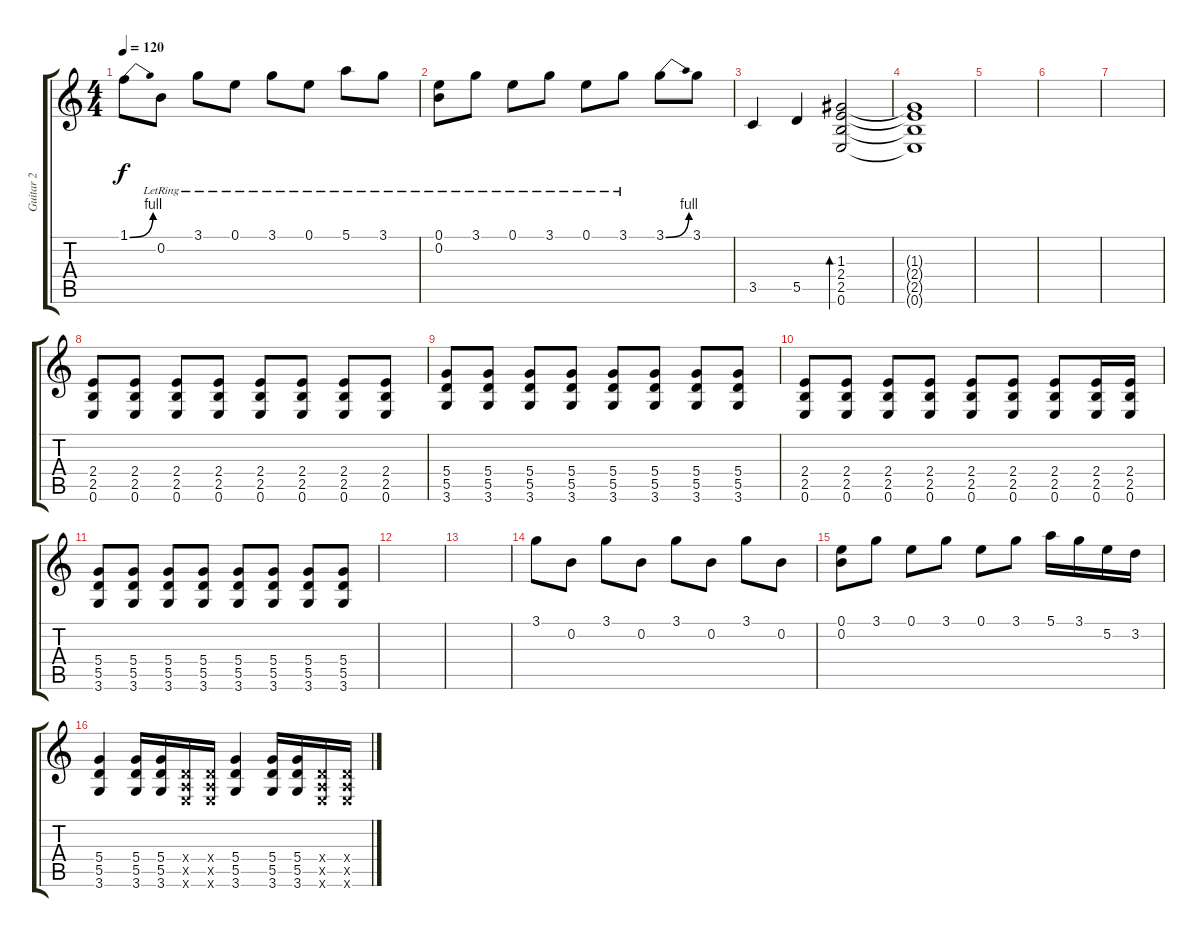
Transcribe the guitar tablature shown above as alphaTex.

\track ("Guitar 2" "Guitar 2") {instrument overdrivenguitar}
\staff {score tabs}
\tuning (E4 B3 G3 D3 A2 E2) {hide}
\ts (4 4)
\tempo 120
\clef g2
\ks c
1.1{be (bend 0 0 60 4)}.8{dy f} 0.2{lr}.8 3.1{lr}.8 0.1{lr}.8 3.1{lr}.8 0.1{lr}.8 5.1{lr}.8 3.1{lr}.8 |
(0.1{lr} 0.2{lr}).8 3.1{lr}.8 0.1{lr}.8 3.1{lr}.8 0.1{lr}.8 3.1{lr}.8 3.1{be (bend 0 0 60 4)}.8 3.1.8 |
3.5.4 5.5.4 (1.3 2.4 2.5 0.6).2{bd 120} |
(1.3{t} 2.4{t} 2.5{t} 0.6{t}).1 |
|
|
|
(2.4 2.5 0.6).8{instrument distortionguitar} (2.4 2.5 0.6).8 (2.4 2.5 0.6).8 (2.4 2.5 0.6).8 (2.4 2.5 0.6).8 (2.4 2.5 0.6).8 (2.4 2.5 0.6).8 (2.4 2.5 0.6).8 |
(5.4 5.5 3.6).8 (5.4 5.5 3.6).8 (5.4 5.5 3.6).8 (5.4 5.5 3.6).8 (5.4 5.5 3.6).8 (5.4 5.5 3.6).8 (5.4 5.5 3.6).8 (5.4 5.5 3.6).8 |
(2.4 2.5 0.6).8 (2.4 2.5 0.6).8 (2.4 2.5 0.6).8 (2.4 2.5 0.6).8 (2.4 2.5 0.6).8 (2.4 2.5 0.6).8 (2.4 2.5 0.6).8 (2.4 2.5 0.6).16 (2.4 2.5 0.6).16 |
(5.4 5.5 3.6).8 (5.4 5.5 3.6).8 (5.4 5.5 3.6).8 (5.4 5.5 3.6).8 (5.4 5.5 3.6).8 (5.4 5.5 3.6).8 (5.4 5.5 3.6).8 (5.4 5.5 3.6).8 |
|
|
3.1.8 0.2.8 3.1.8 0.2.8 3.1.8 0.2.8 3.1.8 0.2.8 |
(0.1 0.2).8 3.1.8 0.1.8 3.1.8 0.1.8 3.1.8 5.1.16 3.1.16 5.2.16 3.2.16 |
(5.4 5.5 3.6).4 (5.4 5.5 3.6).16 (5.4 5.5 3.6).16 (0.4{x} 0.5{x} 0.6{x}).16 (0.4{x} 0.5{x} 0.6{x}).16 (5.4 5.5 3.6).4 (5.4 5.5 3.6).16 (5.4 5.5 3.6).16 (0.4{x} 0.5{x} 0.6{x}).16 (0.4{x} 0.5{x} 0.6{x}).16
